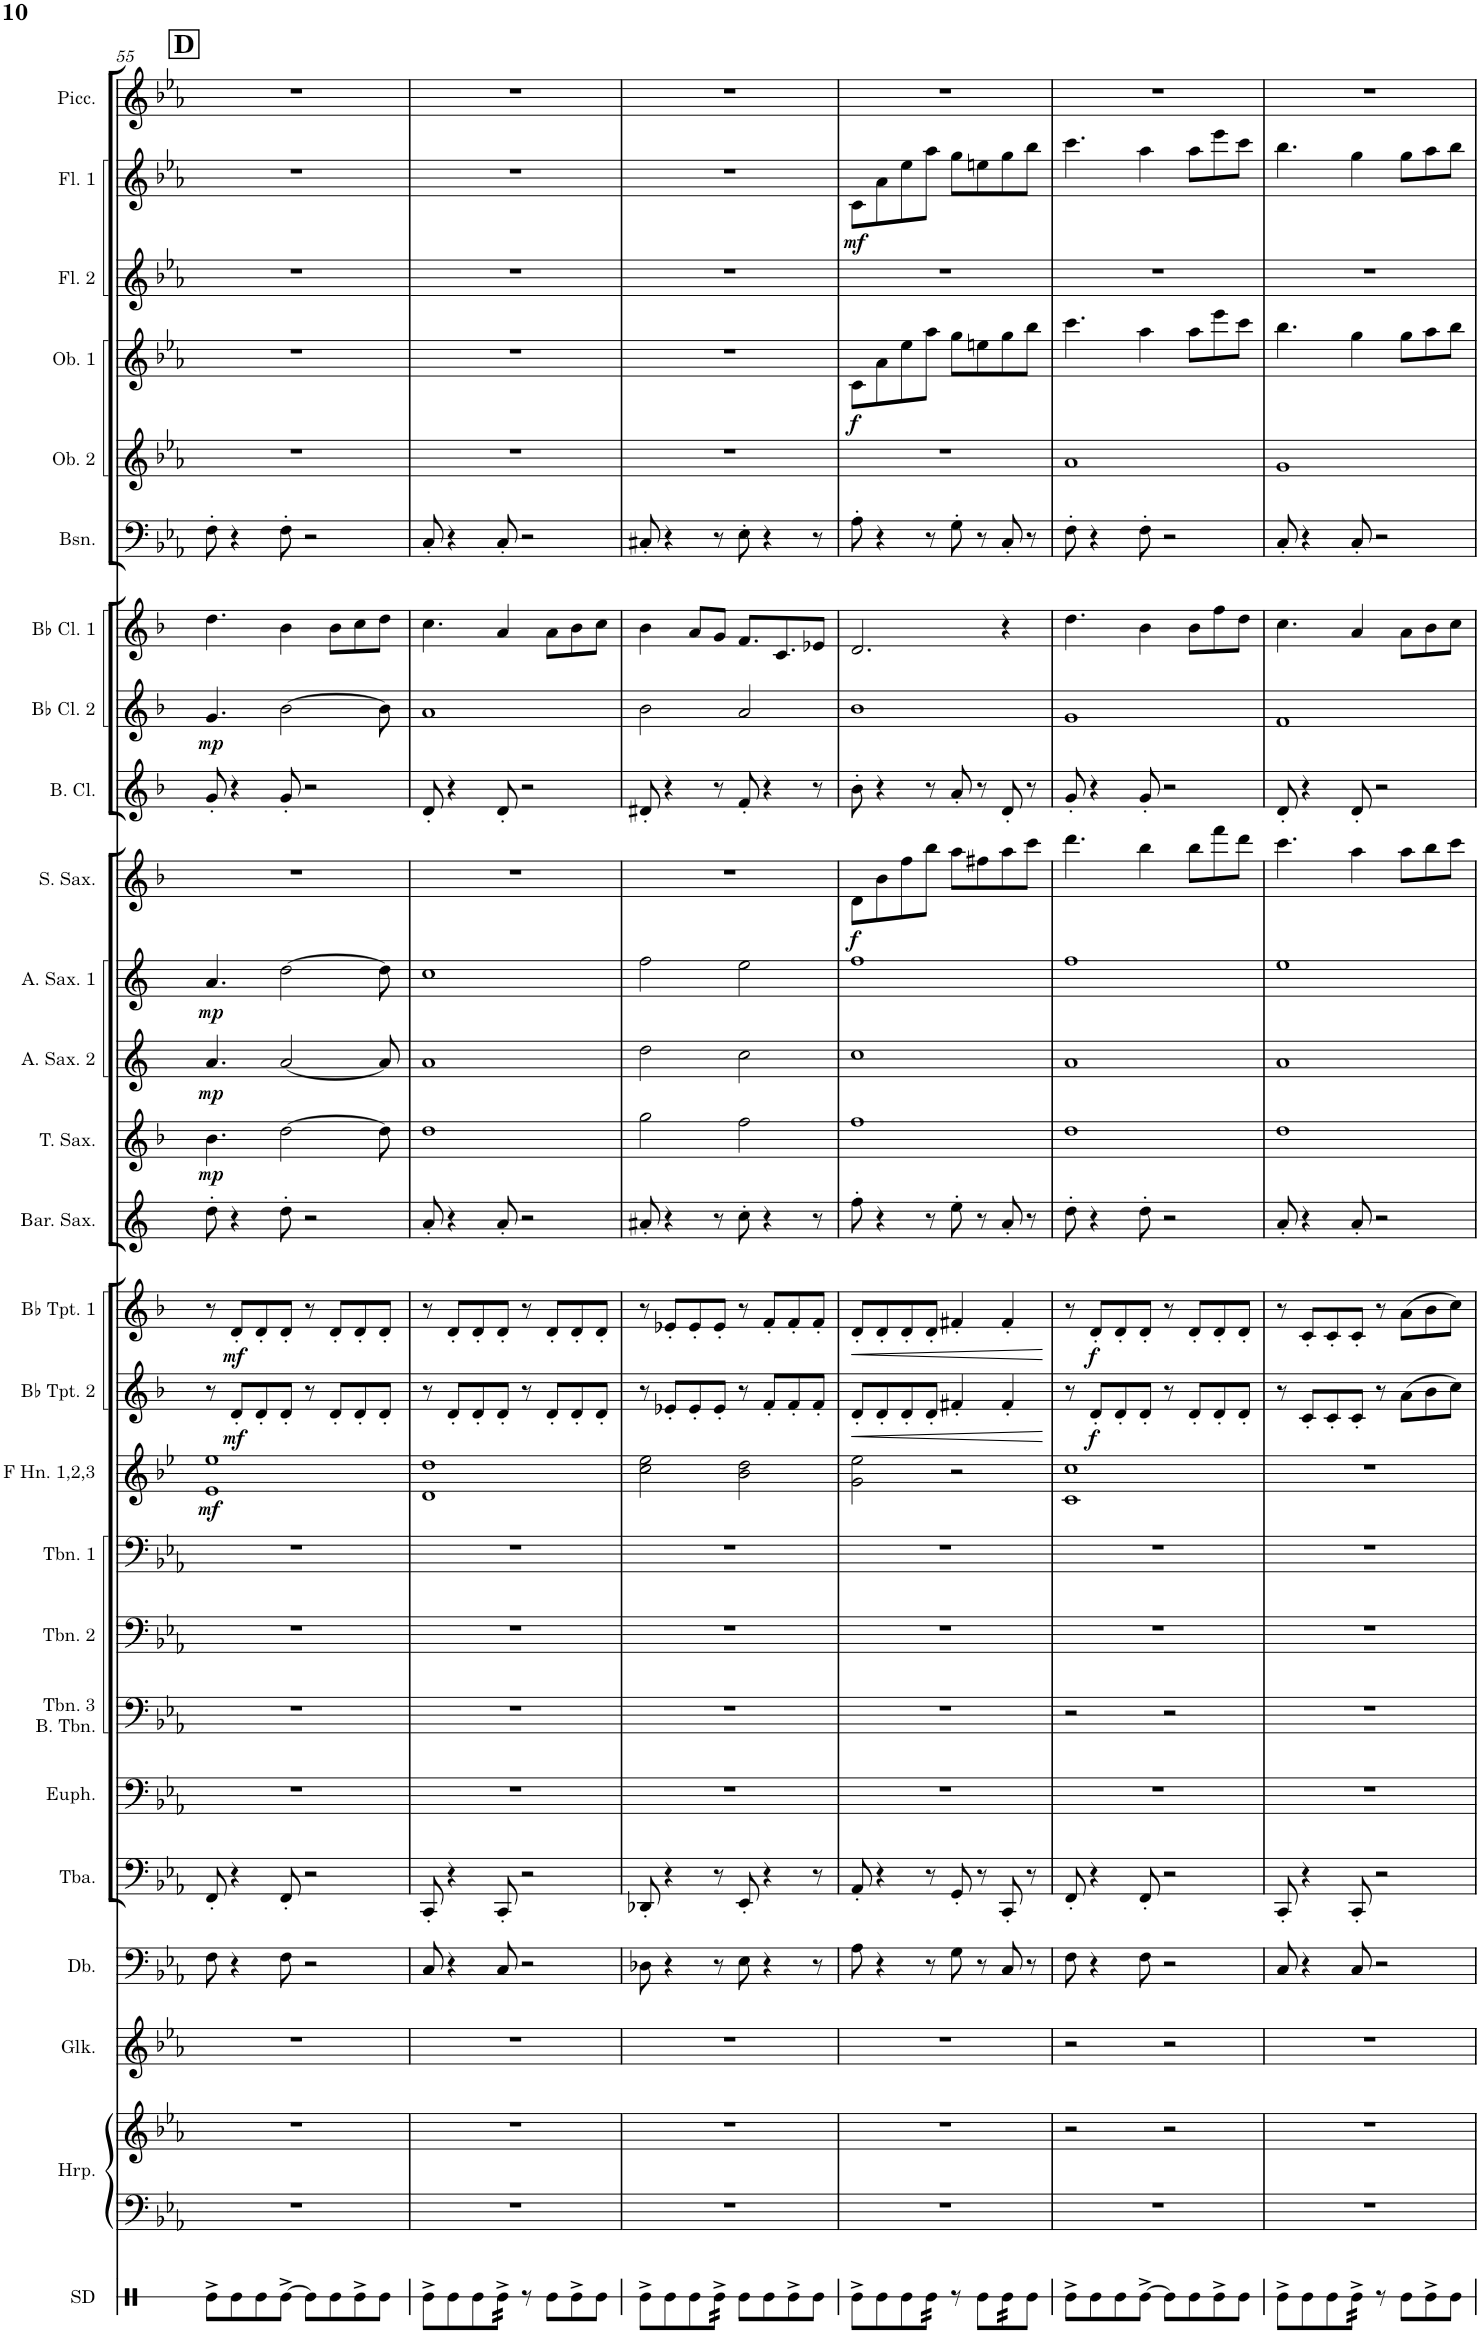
**kern	**kern	**kern	**kern	**kern	**kern	**kern	**kern	**kern	**kern	**kern	**dynam	**kern	**dynam	**kern	**dynam	**kern	**kern	**dynam	**kern	**dynam	**kern	**dynam	**kern	**dynam	**kern	**kern	**dynam	**kern	**kern	**kern	**kern	**dynam	**kern	**kern	**dynam	**kern
*part26	*part25	*part25	*part24	*part23	*part22	*part21	*part20	*part19	*part18	*part17	*part17	*part16	*part16	*part15	*part15	*part14	*part13	*part13	*part12	*part12	*part11	*part11	*part10	*part10	*part9	*part8	*part8	*part7	*part6	*part5	*part4	*part4	*part3	*part2	*part2	*part1
*staff27	*staff26	*staff25	*staff24	*staff23	*staff22	*staff21	*staff20	*staff19	*staff18	*staff17	*staff17	*staff16	*staff16	*staff15	*staff15	*staff14	*staff13	*staff13	*staff12	*staff12	*staff11	*staff11	*staff10	*staff10	*staff9	*staff8	*staff8	*staff7	*staff6	*staff5	*staff4	*staff4	*staff3	*staff2	*staff2	*staff1
*I"Snare Drum	*I"Harp	*	*I"Glockenspiel	*I"Double Bass	*I"Tuba	*I"Euphonium	*I"Trombone 3 &amp; Bass Trombone	*I"Trombone 2	*I"Trombone 1	*I"F Horn 1,2,3	*	*I"Bb Trumpet 2	*	*I"Bb Trumpet 1	*	*I"Baritone Saxophone	*I"Tenor Saxophone	*	*I"Alto Saxophone 2	*	*I"Alto Saxophone 1	*	*I"Soprano Saxophone	*	*I"Bass Clarinet	*I"Bb Clarinet 2	*	*I"Bb Clarinet 1	*I"Bassoon	*I"Oboe 2	*I"Oboe 1	*	*I"Flute 2	*I"Flute 1	*	*I"Piccolo
*I'SD	*I'Hrp.	*	*I'Glk.	*I'Db.	*I'Tba.	*I'Euph.	*I'Tbn. 3 B. Tbn.	*I'Tbn. 2	*I'Tbn. 1	*I'F Hn. 1,2,3	*	*I'Bb Tpt. 2	*	*I'Bb Tpt. 1	*	*I'Bar. Sax.	*I'T. Sax.	*	*I'A. Sax. 2	*	*I'A. Sax. 1	*	*I'S. Sax.	*	*I'B. Cl.	*I'Bb Cl. 2	*	*I'Bb Cl. 1	*I'Bsn.	*I'Ob. 2	*I'Ob. 1	*	*I'Fl. 2	*I'Fl. 1	*	*I'Picc.
!!LO:PB:g=z
*clefX	*clefF4	*clefG2	*clefG2	*clefF4	*clefF4	*clefF4	*clefF4	*clefF4	*clefF4	*clefG2	*	*clefG2	*	*clefG2	*	*clefG2	*clefG2	*	*clefG2	*	*clefG2	*	*clefG2	*	*clefG2	*clefG2	*	*clefG2	*clefF4	*clefG2	*clefG2	*	*clefG2	*clefG2	*	*clefG2
*	*	*	*Trd-14c-24	*Trd7c12	*	*	*	*	*	*Trd4c7	*	*Trd1c2	*	*Trd1c2	*	*Trd12c21	*Trd8c14	*	*Trd5c9	*	*Trd5c9	*	*Trd1c2	*	*Trd8c14	*Trd1c2	*	*Trd1c2	*	*	*	*	*	*	*	*Trd-7c-12
*k[]	*k[b-e-a-]	*k[b-e-a-]	*k[b-e-a-]	*k[b-e-a-]	*k[b-e-a-]	*k[b-e-a-]	*k[b-e-a-]	*k[b-e-a-]	*k[b-e-a-]	*k[b-e-]	*	*k[b-]	*	*k[b-]	*	*k[]	*k[b-]	*	*k[]	*	*k[]	*	*k[b-]	*	*k[b-]	*k[b-]	*	*k[b-]	*k[b-e-a-]	*k[b-e-a-]	*k[b-e-a-]	*	*k[b-e-a-]	*k[b-e-a-]	*	*k[b-e-a-]
*M4/4	*M4/4	*M4/4	*M4/4	*M4/4	*M4/4	*M4/4	*M4/4	*M4/4	*M4/4	*M4/4	*	*M4/4	*	*M4/4	*	*M4/4	*M4/4	*	*M4/4	*	*M4/4	*	*M4/4	*	*M4/4	*M4/4	*	*M4/4	*M4/4	*M4/4	*M4/4	*	*M4/4	*M4/4	*	*M4/4
!!LO:REH:place=s1:a:B:cj:fs=14:t=D
=55	=55	=55	=55	=55	=55	=55	=55	=55	=55	=55	=55	=55	=55	=55	=55	=55	=55	=55	=55	=55	=55	=55	=55	=55	=55	=55	=55	=55	=55	=55	=55	=55	=55	=55	=55	=55
!	!	!	!	!	!	!	!	!	!	!	!LO:DY:b	!	!	!	!	!	!	!LO:DY:b	!	!LO:DY:b	!	!LO:DY:b	!	!	!	!	!LO:DY:b	!	!	!	!	!	!	!	!	!
8Re^\L	1r	1r	1r	8F\	8FF'/	1r	1r	1r	1r	1e- 1ee-	mf	8r	.	8r	.	8dd'\	4.b-\	mp	4.a/	mp	4.a/	mp	1r	.	8g'/	4.g/	mp	4.dd\	8F'\	1r	1r	.	1r	1r	.	1r
!	!	!	!	!	!	!	!	!	!	!	!	!	!LO:DY:b	!	!LO:DY:b	!	!	!	!	!	!	!	!	!	!	!	!	!	!	!	!	!	!	!	!	!
8Re\	.	.	.	4r	4r	.	.	.	.	.	.	8d'/L	mf	8d'/L	mf	4r	.	.	.	.	.	.	.	.	4r	.	.	.	4r	.	.	.	.	.	.	.
8Re\	.	.	.	.	.	.	.	.	.	.	.	8d'/	.	8d'/	.	.	.	.	.	.	.	.	.	.	.	.	.	.	.	.	.	.	.	.	.	.
[8Re^\J	.	.	.	8F\	8FF'/	.	.	.	.	.	.	8d'/J	.	8d'/J	.	8dd'\	[2dd\	.	[2a/	.	[2dd\	.	.	.	8g'/	[2b-\	.	4b-\	8F'\	.	.	.	.	.	.	.
8Re\L]	.	.	.	2r	2r	.	.	.	.	.	.	8r	.	8r	.	2r	.	.	.	.	.	.	.	.	2r	.	.	.	2r	.	.	.	.	.	.	.
8Re\	.	.	.	.	.	.	.	.	.	.	.	8d'/L	.	8d'/L	.	.	.	.	.	.	.	.	.	.	.	.	.	8b-\L	.	.	.	.	.	.	.	.
8Re^\	.	.	.	.	.	.	.	.	.	.	.	8d'/	.	8d'/	.	.	.	.	.	.	.	.	.	.	.	.	.	8cc\	.	.	.	.	.	.	.	.
8Re\J	.	.	.	.	.	.	.	.	.	.	.	8d'/J	.	8d'/J	.	.	8dd\]	.	8a/]	.	8dd\]	.	.	.	.	8b-\]	.	8dd\J	.	.	.	.	.	.	.	.
=56	=56	=56	=56	=56	=56	=56	=56	=56	=56	=56	=56	=56	=56	=56	=56	=56	=56	=56	=56	=56	=56	=56	=56	=56	=56	=56	=56	=56	=56	=56	=56	=56	=56	=56	=56	=56
8Re^\L	1r	1r	1r	8C/	8CC'/	1r	1r	1r	1r	1d 1dd	.	8r	.	8r	.	8a'/	1dd	.	1a	.	1cc	.	1r	.	8d'/	1a	.	4.cc\	8C'/	1r	1r	.	1r	1r	.	1r
8Re\	.	.	.	4r	4r	.	.	.	.	.	.	8d'/L	.	8d'/L	.	4r	.	.	.	.	.	.	.	.	4r	.	.	.	4r	.	.	.	.	.	.	.
8Re\	.	.	.	.	.	.	.	.	.	.	.	8d'/	.	8d'/	.	.	.	.	.	.	.	.	.	.	.	.	.	.	.	.	.	.	.	.	.	.
*tremolo	*	*	*	*	*	*	*	*	*	*	*	*	*	*	*	*	*	*	*	*	*	*	*	*	*	*	*	*	*	*	*	*	*	*	*	*
32Re^\	.	.	.	8C/	8CC'/	.	.	.	.	.	.	8d'/J	.	8d'/J	.	8a'/	.	.	.	.	.	.	.	.	8d'/	.	.	4a/	8C'/	.	.	.	.	.	.	.
32Re^\	.	.	.	.	.	.	.	.	.	.	.	.	.	.	.	.	.	.	.	.	.	.	.	.	.	.	.	.	.	.	.	.	.	.	.	.
32Re^\	.	.	.	.	.	.	.	.	.	.	.	.	.	.	.	.	.	.	.	.	.	.	.	.	.	.	.	.	.	.	.	.	.	.	.	.
32Re^\JJJ	.	.	.	.	.	.	.	.	.	.	.	.	.	.	.	.	.	.	.	.	.	.	.	.	.	.	.	.	.	.	.	.	.	.	.	.
*Xtremolo	*	*	*	*	*	*	*	*	*	*	*	*	*	*	*	*	*	*	*	*	*	*	*	*	*	*	*	*	*	*	*	*	*	*	*	*
8r	.	.	.	2r	2r	.	.	.	.	.	.	8r	.	8r	.	2r	.	.	.	.	.	.	.	.	2r	.	.	.	2r	.	.	.	.	.	.	.
8Re\L	.	.	.	.	.	.	.	.	.	.	.	8d'/L	.	8d'/L	.	.	.	.	.	.	.	.	.	.	.	.	.	8a\L	.	.	.	.	.	.	.	.
8Re^\	.	.	.	.	.	.	.	.	.	.	.	8d'/	.	8d'/	.	.	.	.	.	.	.	.	.	.	.	.	.	8b-\	.	.	.	.	.	.	.	.
8Re\J	.	.	.	.	.	.	.	.	.	.	.	8d'/J	.	8d'/J	.	.	.	.	.	.	.	.	.	.	.	.	.	8cc\J	.	.	.	.	.	.	.	.
=57	=57	=57	=57	=57	=57	=57	=57	=57	=57	=57	=57	=57	=57	=57	=57	=57	=57	=57	=57	=57	=57	=57	=57	=57	=57	=57	=57	=57	=57	=57	=57	=57	=57	=57	=57	=57
8Re^\L	1r	1r	1r	8D-X\	8DD-X'/	1r	1r	1r	1r	2cc\ 2ee-\	.	8r	.	8r	.	8a#X'/	2gg\	.	2dd\	.	2ff\	.	1r	.	8d#X'/	2b-\	.	4b-\	8C#X'/	1r	1r	.	1r	1r	.	1r
8Re\	.	.	.	4r	4r	.	.	.	.	.	.	8e-X'/L	.	8e-X'/L	.	4r	.	.	.	.	.	.	.	.	4r	.	.	.	4r	.	.	.	.	.	.	.
8Re\	.	.	.	.	.	.	.	.	.	.	.	8e-'/	.	8e-'/	.	.	.	.	.	.	.	.	.	.	.	.	.	8a/L	.	.	.	.	.	.	.	.
*tremolo	*	*	*	*	*	*	*	*	*	*	*	*	*	*	*	*	*	*	*	*	*	*	*	*	*	*	*	*	*	*	*	*	*	*	*	*
32Re^\	.	.	.	8r	8r	.	.	.	.	.	.	8e-'/J	.	8e-'/J	.	8r	.	.	.	.	.	.	.	.	8r	.	.	8g/J	8r	.	.	.	.	.	.	.
32Re^\	.	.	.	.	.	.	.	.	.	.	.	.	.	.	.	.	.	.	.	.	.	.	.	.	.	.	.	.	.	.	.	.	.	.	.	.
32Re^\	.	.	.	.	.	.	.	.	.	.	.	.	.	.	.	.	.	.	.	.	.	.	.	.	.	.	.	.	.	.	.	.	.	.	.	.
32Re^\JJJ	.	.	.	.	.	.	.	.	.	.	.	.	.	.	.	.	.	.	.	.	.	.	.	.	.	.	.	.	.	.	.	.	.	.	.	.
*Xtremolo	*	*	*	*	*	*	*	*	*	*	*	*	*	*	*	*	*	*	*	*	*	*	*	*	*	*	*	*	*	*	*	*	*	*	*	*
8Re\L	.	.	.	8E-\	8EE-'/	.	.	.	.	2b-\ 2dd\	.	8r	.	8r	.	8cc'\	2ff\	.	2cc\	.	2ee\	.	.	.	8f'/	2a/	.	8.f/L	8E-'\	.	.	.	.	.	.	.
8Re\	.	.	.	4r	4r	.	.	.	.	.	.	8f'/L	.	8f'/L	.	4r	.	.	.	.	.	.	.	.	4r	.	.	.	4r	.	.	.	.	.	.	.
.	.	.	.	.	.	.	.	.	.	.	.	.	.	.	.	.	.	.	.	.	.	.	.	.	.	.	.	8.c/	.	.	.	.	.	.	.	.
8Re^\	.	.	.	.	.	.	.	.	.	.	.	8f'/	.	8f'/	.	.	.	.	.	.	.	.	.	.	.	.	.	.	.	.	.	.	.	.	.	.
8Re\J	.	.	.	8r	8r	.	.	.	.	.	.	8f'/J	.	8f'/J	.	8r	.	.	.	.	.	.	.	.	8r	.	.	8e-X/J	8r	.	.	.	.	.	.	.
=58	=58	=58	=58	=58	=58	=58	=58	=58	=58	=58	=58	=58	=58	=58	=58	=58	=58	=58	=58	=58	=58	=58	=58	=58	=58	=58	=58	=58	=58	=58	=58	=58	=58	=58	=58	=58
!	!	!	!	!	!	!	!	!	!	!	!	!	!LO:HP:b	!	!LO:HP:b	!	!	!	!	!	!	!	!	!LO:DY:b	!	!	!	!	!	!	!	!LO:DY:b	!	!	!LO:DY:b	!
8Re^\L	1r	1r	1r	8A-\	8AA-'/	1r	1r	1r	1r	2g\ 2ee-\	.	8d'/L	<	8d'/L	<	8ff'\	1ff	.	1cc	.	1ff	.	8d\L	f	8b-'\	1b-	.	2.d/	8A-'\	1r	8c\L	f	1r	8c\L	mf	1r
8Re\	.	.	.	4r	4r	.	.	.	.	.	.	8d'/	.	8d'/	.	4r	.	.	.	.	.	.	8b-\	.	4r	.	.	.	4r	.	8a-\	.	.	8a-\	.	.
8Re\	.	.	.	.	.	.	.	.	.	.	.	8d'/	.	8d'/	.	.	.	.	.	.	.	.	8ff\	.	.	.	.	.	.	.	8ee-\	.	.	8ee-\	.	.
*tremolo	*	*	*	*	*	*	*	*	*	*	*	*	*	*	*	*	*	*	*	*	*	*	*	*	*	*	*	*	*	*	*	*	*	*	*	*
32Re\	.	.	.	8r	8r	.	.	.	.	.	.	8d'/J	.	8d'/J	.	8r	.	.	.	.	.	.	8bb-\J	.	8r	.	.	.	8r	.	8aa-\J	.	.	8aa-\J	.	.
32Re\	.	.	.	.	.	.	.	.	.	.	.	.	.	.	.	.	.	.	.	.	.	.	.	.	.	.	.	.	.	.	.	.	.	.	.	.
32Re\	.	.	.	.	.	.	.	.	.	.	.	.	.	.	.	.	.	.	.	.	.	.	.	.	.	.	.	.	.	.	.	.	.	.	.	.
32Re\JJJ	.	.	.	.	.	.	.	.	.	.	.	.	.	.	.	.	.	.	.	.	.	.	.	.	.	.	.	.	.	.	.	.	.	.	.	.
*Xtremolo	*	*	*	*	*	*	*	*	*	*	*	*	*	*	*	*	*	*	*	*	*	*	*	*	*	*	*	*	*	*	*	*	*	*	*	*
8r	.	.	.	8G\	8GG'/	.	.	.	.	2r	.	4f#X'/	.	4f#X'/	.	8ee'\	.	.	.	.	.	.	8aa\L	.	8a'/	.	.	.	8G'\	.	8gg\L	.	.	8gg\L	.	.
8Re\L	.	.	.	8r	8r	.	.	.	.	.	.	.	.	.	.	8r	.	.	.	.	.	.	8ff#X\	.	8r	.	.	.	8r	.	8een\	.	.	8een\	.	.
*tremolo	*	*	*	*	*	*	*	*	*	*	*	*	*	*	*	*	*	*	*	*	*	*	*	*	*	*	*	*	*	*	*	*	*	*	*	*
32Re\	.	.	.	8C/	8CC'/	.	.	.	.	.	.	4f#'/	.	4f#'/	.	8a'/	.	.	.	.	.	.	8aa\	.	8d'/	.	.	4r	8C'/	.	8gg\	.	.	8gg\	.	.
32Re\	.	.	.	.	.	.	.	.	.	.	.	.	.	.	.	.	.	.	.	.	.	.	.	.	.	.	.	.	.	.	.	.	.	.	.	.
32Re\	.	.	.	.	.	.	.	.	.	.	.	.	.	.	.	.	.	.	.	.	.	.	.	.	.	.	.	.	.	.	.	.	.	.	.	.
32Re\	.	.	.	.	.	.	.	.	.	.	.	.	.	.	.	.	.	.	.	.	.	.	.	.	.	.	.	.	.	.	.	.	.	.	.	.
*Xtremolo	*	*	*	*	*	*	*	*	*	*	*	*	*	*	*	*	*	*	*	*	*	*	*	*	*	*	*	*	*	*	*	*	*	*	*	*
8Re\J	.	.	.	8r	8r	.	.	.	.	.	.	.	.	.	.	8r	.	.	.	.	.	.	8ccc\J	.	8r	.	.	.	8r	.	8bb-\J	.	.	8bb-\J	.	.
.	.	.	.	.	.	.	.	.	.	.	.	.	[	.	[	.	.	.	.	.	.	.	.	.	.	.	.	.	.	.	.	.	.	.	.	.
=59	=59	=59	=59	=59	=59	=59	=59	=59	=59	=59	=59	=59	=59	=59	=59	=59	=59	=59	=59	=59	=59	=59	=59	=59	=59	=59	=59	=59	=59	=59	=59	=59	=59	=59	=59	=59
8Re^\L	1r	2r	2r	8F\	8FF'/	1r	2r	1r	1r	1c 1cc	.	8r	.	8r	.	8dd'\	1dd	.	1a	.	1ff	.	4.ddd\	.	8g'/	1g	.	4.dd\	8F'\	1a-	4.ccc\	.	1r	4.ccc\	.	1r
!	!	!	!	!	!	!	!	!	!	!	!	!	!LO:DY:b	!	!LO:DY:b	!	!	!	!	!	!	!	!	!	!	!	!	!	!	!	!	!	!	!	!	!
8Re\	.	.	.	4r	4r	.	.	.	.	.	.	8d'/L	f	8d'/L	f	4r	.	.	.	.	.	.	.	.	4r	.	.	.	4r	.	.	.	.	.	.	.
8Re\	.	.	.	.	.	.	.	.	.	.	.	8d'/	.	8d'/	.	.	.	.	.	.	.	.	.	.	.	.	.	.	.	.	.	.	.	.	.	.
[8Re^\J	.	.	.	8F\	8FF'/	.	.	.	.	.	.	8d'/J	.	8d'/J	.	8dd'\	.	.	.	.	.	.	4bb-\	.	8g'/	.	.	4b-\	8F'\	.	4aa-\	.	.	4aa-\	.	.
8Re\L]	.	2r	2r	2r	2r	.	2r	.	.	.	.	8r	.	8r	.	2r	.	.	.	.	.	.	.	.	2r	.	.	.	2r	.	.	.	.	.	.	.
8Re\	.	.	.	.	.	.	.	.	.	.	.	8d'/L	.	8d'/L	.	.	.	.	.	.	.	.	8bb-\L	.	.	.	.	8b-\L	.	.	8aa-\L	.	.	8aa-\L	.	.
8Re^\	.	.	.	.	.	.	.	.	.	.	.	8d'/	.	8d'/	.	.	.	.	.	.	.	.	8fff\	.	.	.	.	8ff\	.	.	8eee-\	.	.	8eee-\	.	.
8Re\J	.	.	.	.	.	.	.	.	.	.	.	8d'/J	.	8d'/J	.	.	.	.	.	.	.	.	8ddd\J	.	.	.	.	8dd\J	.	.	8ccc\J	.	.	8ccc\J	.	.
=60	=60	=60	=60	=60	=60	=60	=60	=60	=60	=60	=60	=60	=60	=60	=60	=60	=60	=60	=60	=60	=60	=60	=60	=60	=60	=60	=60	=60	=60	=60	=60	=60	=60	=60	=60	=60
8Re^\L	1r	1r	1r	8C/	8CC'/	1r	1r	1r	1r	1r	.	8r	.	8r	.	8a'/	1dd	.	1a	.	1ee	.	4.ccc\	.	8d'/	1f	.	4.cc\	8C'/	1g	4.bb-\	.	1r	4.bb-\	.	1r
8Re\	.	.	.	4r	4r	.	.	.	.	.	.	8c'/L	.	8c'/L	.	4r	.	.	.	.	.	.	.	.	4r	.	.	.	4r	.	.	.	.	.	.	.
8Re\	.	.	.	.	.	.	.	.	.	.	.	8c'/	.	8c'/	.	.	.	.	.	.	.	.	.	.	.	.	.	.	.	.	.	.	.	.	.	.
*tremolo	*	*	*	*	*	*	*	*	*	*	*	*	*	*	*	*	*	*	*	*	*	*	*	*	*	*	*	*	*	*	*	*	*	*	*	*
32Re^\	.	.	.	8C/	8CC'/	.	.	.	.	.	.	8c'/J	.	8c'/J	.	8a'/	.	.	.	.	.	.	4aa\	.	8d'/	.	.	4a/	8C'/	.	4gg\	.	.	4gg\	.	.
32Re^\	.	.	.	.	.	.	.	.	.	.	.	.	.	.	.	.	.	.	.	.	.	.	.	.	.	.	.	.	.	.	.	.	.	.	.	.
32Re^\	.	.	.	.	.	.	.	.	.	.	.	.	.	.	.	.	.	.	.	.	.	.	.	.	.	.	.	.	.	.	.	.	.	.	.	.
32Re^\JJJ	.	.	.	.	.	.	.	.	.	.	.	.	.	.	.	.	.	.	.	.	.	.	.	.	.	.	.	.	.	.	.	.	.	.	.	.
*Xtremolo	*	*	*	*	*	*	*	*	*	*	*	*	*	*	*	*	*	*	*	*	*	*	*	*	*	*	*	*	*	*	*	*	*	*	*	*
8r	.	.	.	2r	2r	.	.	.	.	.	.	8r	.	8r	.	2r	.	.	.	.	.	.	.	.	2r	.	.	.	2r	.	.	.	.	.	.	.
8Re\L	.	.	.	.	.	.	.	.	.	.	.	(8a\L	.	(8a\L	.	.	.	.	.	.	.	.	8aa\L	.	.	.	.	8a\L	.	.	8gg\L	.	.	8gg\L	.	.
8Re^\	.	.	.	.	.	.	.	.	.	.	.	8b-\	.	8b-\	.	.	.	.	.	.	.	.	8bb-\	.	.	.	.	8b-\	.	.	8aa-\	.	.	8aa-\	.	.
8Re\J	.	.	.	.	.	.	.	.	.	.	.	8cc\J)	.	8cc\J)	.	.	.	.	.	.	.	.	8ccc\J	.	.	.	.	8cc\J	.	.	8bb-\J	.	.	8bb-\J	.	.
=	=	=	=	=	=	=	=	=	=	=	=	=	=	=	=	=	=	=	=	=	=	=	=	=	=	=	=	=	=	=	=	=	=	=	=	=
*-	*-	*-	*-	*-	*-	*-	*-	*-	*-	*-	*-	*-	*-	*-	*-	*-	*-	*-	*-	*-	*-	*-	*-	*-	*-	*-	*-	*-	*-	*-	*-	*-	*-	*-	*-	*-
